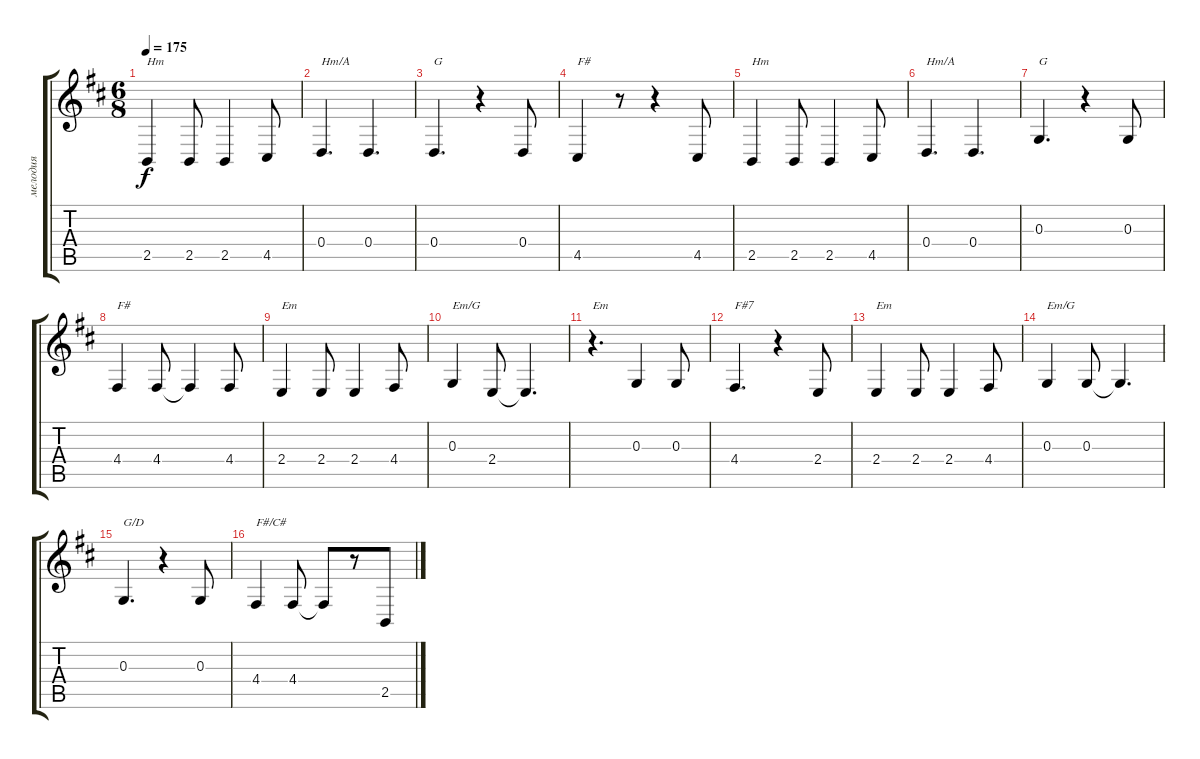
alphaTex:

\track ("мелодия" "мелодия") {instrument accordion}
\staff {score tabs}
\tuning (E4 B3 G3 D3 A2 E2) {hide}
\ts (6 8)
\tempo 175
\clef g2
\ks bminor
2.5.4{txt "Hm" dy f} 2.5.8 2.5.4 4.5.8 |
0.4.4{d txt "Hm/A"} 0.4.4{d} |
0.4.4{d txt "G"} r.4 0.4.8 |
4.5.4{txt "F#"} r.8 r.4 4.5.8 |
2.5.4{txt "Hm"} 2.5.8 2.5.4 4.5.8 |
0.4.4{d txt "Hm/A"} 0.4.4{d} |
0.3.4{d txt "G"} r.4 0.3.8 |
4.4.4{txt "F#"} 4.4.8 4.4{t}.4 4.4.8 |
2.4.4{txt "Em"} 2.4.8 2.4.4 4.4.8 |
0.3.4{txt "Em/G"} 2.4.8 2.4{t}.4{d} |
r.4{d txt "Em"} 0.3.4 0.3.8 |
4.4.4{d txt "F#7"} r.4 2.4.8 |
2.4.4{txt "Em"} 2.4.8 2.4.4 4.4.8 |
0.3.4{txt "Em/G"} 0.3.8 0.3{t}.4{d} |
0.3.4{d txt "G/D"} r.4 0.3.8 |
4.4.4{txt "F#/C#"} 4.4.8 4.4{t}.8 r.8 2.5.8
